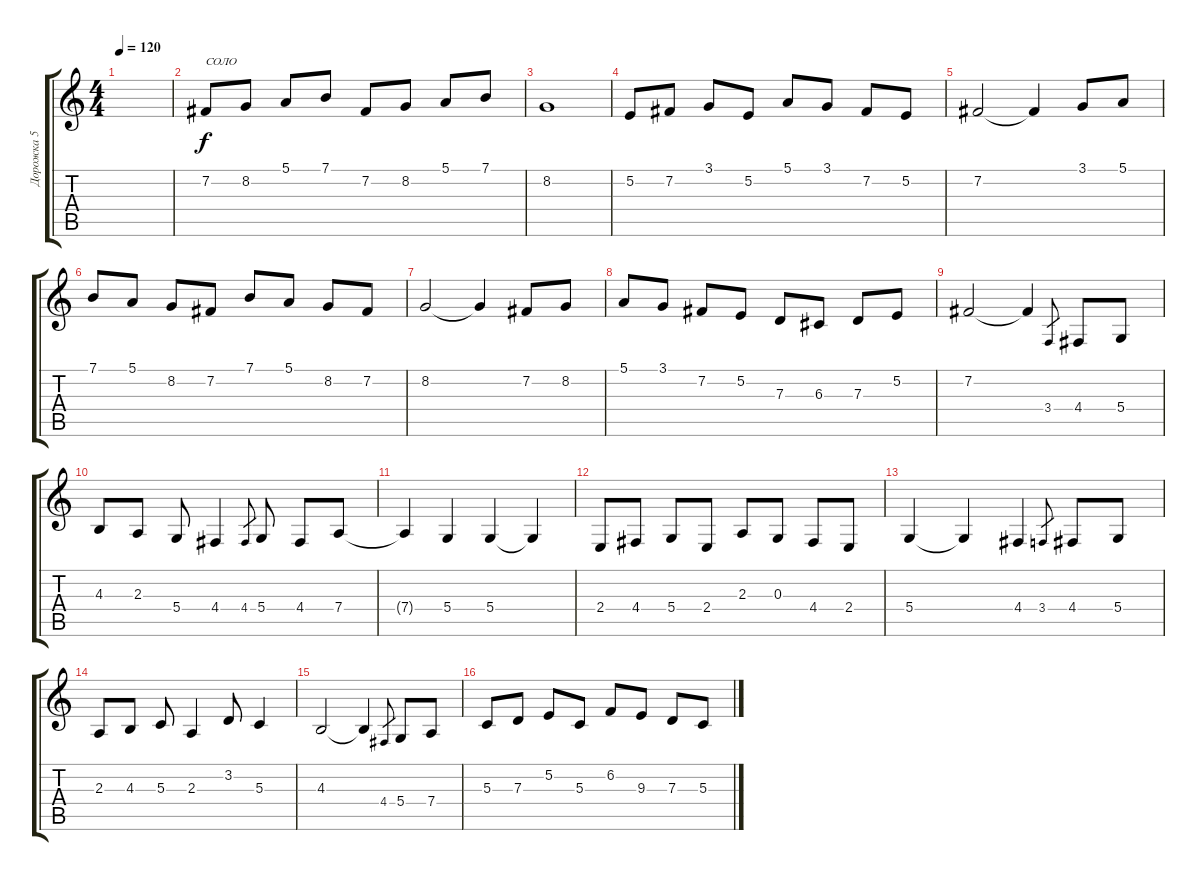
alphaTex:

\track ("Дорожка 5" "Дорожка 5") {instrument trombone}
\staff {score tabs}
\tuning (E4 B3 G3 D3 A2 E2) {hide}
\ts (4 4)
\tempo 120
\clef g2
\ks c
|
7.2.8{txt "СОЛО"} 8.2.8 5.1.8 7.1.8 7.2.8 8.2.8 5.1.8 7.1.8 |
8.2.1 |
5.2.8 7.2.8 3.1.8 5.2.8 5.1.8 3.1.8 7.2.8 5.2.8 |
7.2.2 7.2{t}.4 3.1.8 5.1.8 |
7.1.8 5.1.8 8.2.8 7.2.8 7.1.8 5.1.8 8.2.8 7.2.8 |
8.2.2 8.2{t}.4 7.2.8 8.2.8 |
5.1.8 3.1.8 7.2.8 5.2.8 7.3.8 6.3.8 7.3.8 5.2.8 |
7.2.2 7.2{t}.4 3.4.8{gr} 4.4.8 5.4.8 |
4.3.8 2.3.8 5.4.8 4.4.4 4.4.8{gr} 5.4.8 4.4.8 7.4.8 |
7.4{t}.4 5.4.4 5.4.4 5.4{t}.4 |
2.4.8 4.4.8 5.4.8 2.4.8 2.3.8 0.3.8 4.4.8 2.4.8 |
5.4.4 5.4{t}.4 4.4.4 3.4.8{gr} 4.4.8 5.4.8 |
2.3.8 4.3.8 5.3.8 2.3.4 3.2.8 5.3.4 |
4.3.2 4.3{t}.4 4.4.8{gr} 5.4.8 7.4.8 |
5.3.8 7.3.8 5.2.8 5.3.8 6.2.8 9.3.8 7.3.8 5.3.8
